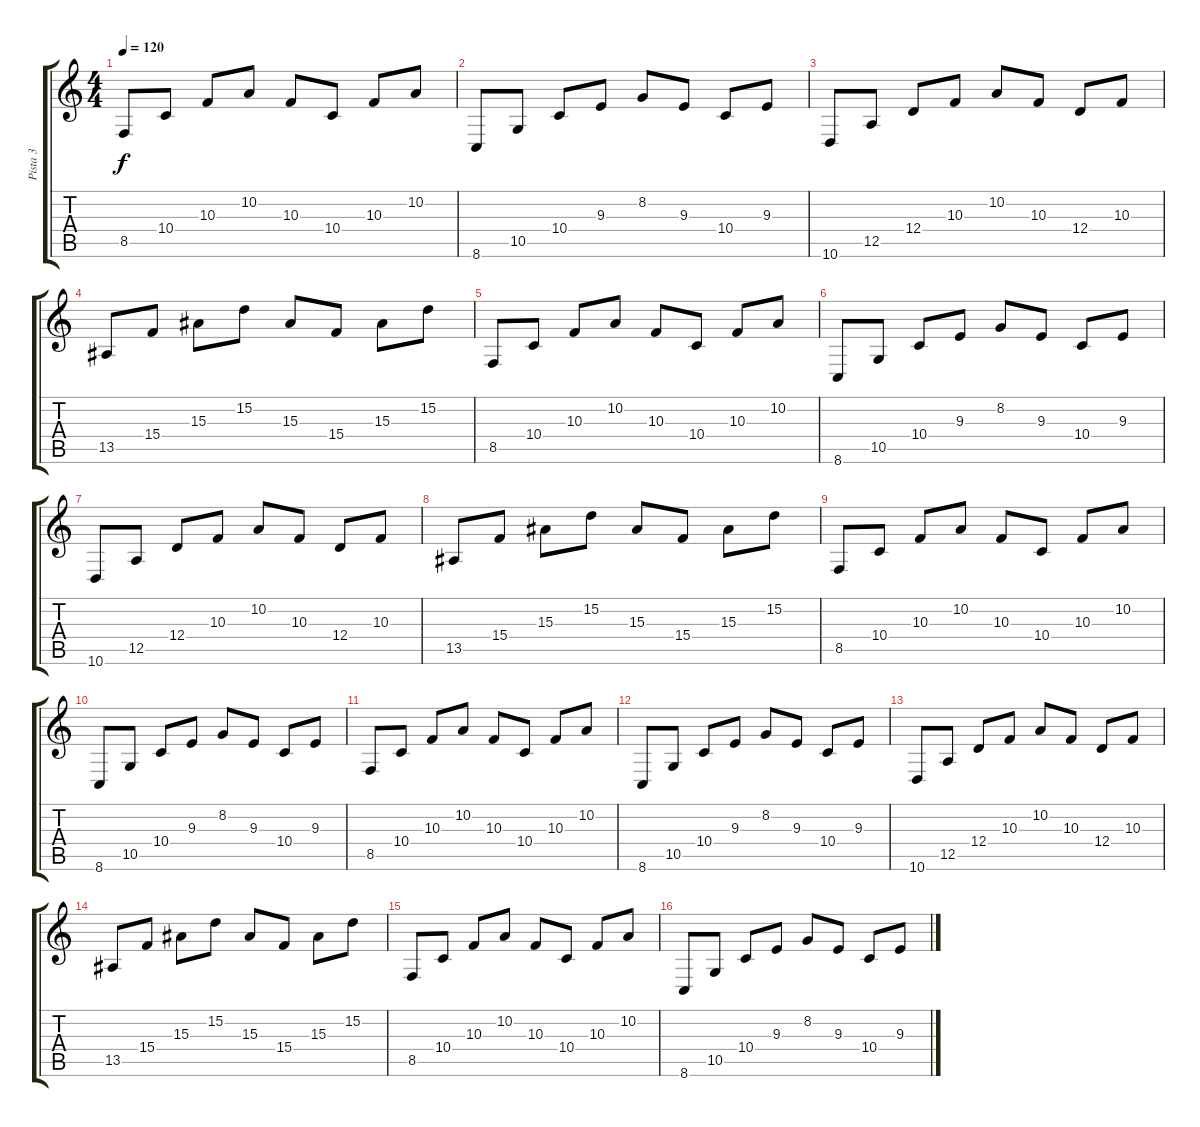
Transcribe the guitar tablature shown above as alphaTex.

\track ("Pista 3" "Pista 3") {instrument fx4atmosphere}
\staff {score tabs}
\tuning (E4 B3 G3 D3 A2 E2) {hide}
\ts (4 4)
\tempo 120
\clef g2
\ks c
8.5.8{dy f} 10.4.8 10.3.8 10.2.8 10.3.8 10.4.8 10.3.8 10.2.8 |
8.6.8 10.5.8 10.4.8 9.3.8 8.2.8 9.3.8 10.4.8 9.3.8 |
10.6.8 12.5.8 12.4.8 10.3.8 10.2.8 10.3.8 12.4.8 10.3.8 |
13.5.8 15.4.8 15.3.8 15.2.8 15.3.8 15.4.8 15.3.8 15.2.8 |
8.5.8 10.4.8 10.3.8 10.2.8 10.3.8 10.4.8 10.3.8 10.2.8 |
8.6.8 10.5.8 10.4.8 9.3.8 8.2.8 9.3.8 10.4.8 9.3.8 |
10.6.8 12.5.8 12.4.8 10.3.8 10.2.8 10.3.8 12.4.8 10.3.8 |
13.5.8 15.4.8 15.3.8 15.2.8 15.3.8 15.4.8 15.3.8 15.2.8 |
8.5.8 10.4.8 10.3.8 10.2.8 10.3.8 10.4.8 10.3.8 10.2.8 |
8.6.8 10.5.8 10.4.8 9.3.8 8.2.8 9.3.8 10.4.8 9.3.8 |
8.5.8 10.4.8 10.3.8 10.2.8 10.3.8 10.4.8 10.3.8 10.2.8 |
8.6.8 10.5.8 10.4.8 9.3.8 8.2.8 9.3.8 10.4.8 9.3.8 |
10.6.8 12.5.8 12.4.8 10.3.8 10.2.8 10.3.8 12.4.8 10.3.8 |
13.5.8 15.4.8 15.3.8 15.2.8 15.3.8 15.4.8 15.3.8 15.2.8 |
8.5.8 10.4.8 10.3.8 10.2.8 10.3.8 10.4.8 10.3.8 10.2.8 |
8.6.8 10.5.8 10.4.8 9.3.8 8.2.8 9.3.8 10.4.8 9.3.8
